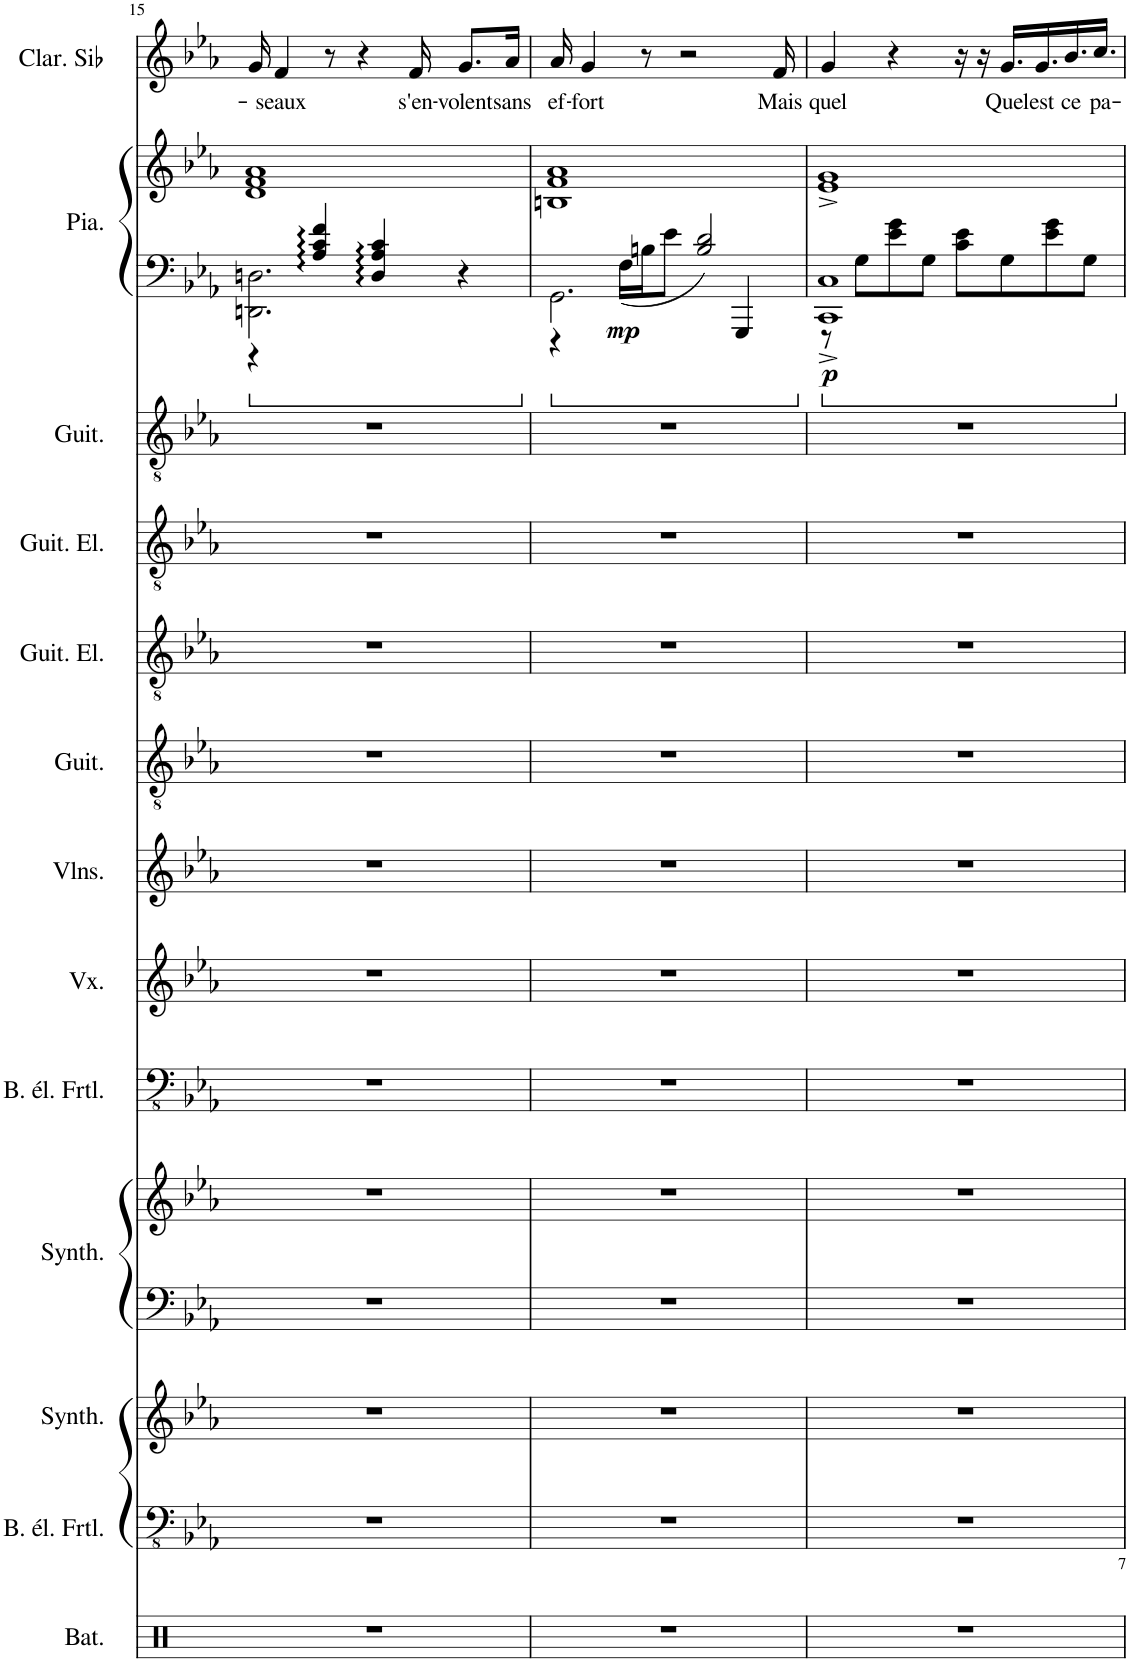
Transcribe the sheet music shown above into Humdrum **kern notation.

**kern	**kern	**kern	**kern	**kern	**kern	**kern	**kern	**kern	**kern	**kern	**kern	**kern	**kern	**dynam	**kern	**text
*part13	*part12	*part11	*part10	*part10	*part9	*part8	*part7	*part6	*part5	*part4	*part3	*part2	*part2	*part2	*part1	*part1
*staff15	*staff14	*staff13	*staff12	*staff11	*staff10	*staff9	*staff8	*staff7	*staff6	*staff5	*staff4	*staff3	*staff2	*staff2/3	*staff1	*staff1
*I"Batterie	*I"Basse électrique fretless	*I"Synthétiseur de créneaux	*I"Synthétiseur d'instruments à cordes	*	*I"Basse électrique fretless	*I"Voix	*I"Violons	*I"Guitare acoustique	*I"Guitare électrique, gtr solo	*I"Guitare électrique	*I"Guitare classique	*I"Piano	*	*	*I"Clarinette en Sib	*
*I'Bat.	*I'B. él. Frtl.	*I'Synth.	*I'Synth.	*	*I'B. él. Frtl.	*I'Vx.	*I'Vlns.	*I'Guit.	*I'Guit. El.	*I'Guit. El.	*I'Guit.	*I'Pia.	*	*	*I'Clar. Sib	*
!!LO:PB:g=z
*clefX	*clefFv4	*clefG2	*clefF4	*clefG2	*clefFv4	*clefG2	*clefG2	*clefGv2	*clefGv2	*clefGv2	*clefGv2	*clefF4	*clefG2	*	*clefG2	*
*	*	*	*	*	*	*	*	*	*	*	*	*	*	*	*ITrd1c2	*
*k[]	*k[b-e-a-]	*k[b-e-a-]	*k[b-e-a-]	*k[b-e-a-]	*k[b-e-a-]	*k[b-e-a-]	*k[b-e-a-]	*k[b-e-a-]	*k[b-e-a-]	*k[b-e-a-]	*k[b-e-a-]	*k[b-e-a-]	*k[b-e-a-]	*	*k[b-e-a-]	*
*M4/4	*M4/4	*M4/4	*M4/4	*M4/4	*M4/4	*M4/4	*M4/4	*M4/4	*M4/4	*M4/4	*M4/4	*M4/4	*M4/4	*	*M4/4	*
=15	=15	=15	=15	=15	=15	=15	=15	=15	=15	=15	=15	=15	=15	=15	=15	=15
*	*	*	*	*	*	*	*	*	*	*	*	*^	*	*	*	*
1r	1r	1r	1r	1r	1r	1r	1r	1r	1r	1r	1r	2.DDn\ 2.Dn\	4r	1d 1f 1a-	.	16g/	.
!	!	!	!	!	!	!	!	!	!	!	!	!	!	!	!	!	!LO:LY:b
.	.	.	.	.	.	.	.	.	.	.	.	.	.	.	.	4f/	-seaux
.	.	.	.	.	.	.	.	.	.	.	.	.	4A-/ 4c/ 4f/	.	.	.	.
.	.	.	.	.	.	.	.	.	.	.	.	.	.	.	.	8r	.
.	.	.	.	.	.	.	.	.	.	.	.	.	.	.	.	4r	.
.	.	.	.	.	.	.	.	.	.	.	.	.	4D/ 4A-/ 4c/	.	.	.	.
!	!	!	!	!	!	!	!	!	!	!	!	!	!	!	!	!	!LO:LY:b
.	.	.	.	.	.	.	.	.	.	.	.	.	.	.	.	16f/	s'en-
!	!	!	!	!	!	!	!	!	!	!	!	!	!	!	!	!	!LO:LY:b
.	.	.	.	.	.	.	.	.	.	.	.	4r	4ryy	.	.	8.g/L	-volent
!	!	!	!	!	!	!	!	!	!	!	!	!	!	!	!	!	!LO:LY:b
.	.	.	.	.	.	.	.	.	.	.	.	.	.	.	.	16a-/Jk	sans
=16	=16	=16	=16	=16	=16	=16	=16	=16	=16	=16	=16	=16	=16	=16	=16	=16	=16
!	!	!	!	!	!	!	!	!	!	!	!	!	!	!	!	!	!LO:LY:b
1r	1r	1r	1r	1r	1r	1r	1r	1r	1r	1r	1r	2.GG\	4r	1Bn 1f 1a-	.	16a-/	ef-
!	!	!	!	!	!	!	!	!	!	!	!	!	!	!	!	!	!LO:LY:b
.	.	.	.	.	.	.	.	.	.	.	.	.	.	.	.	4g/	-fort
!	!	!	!	!	!	!	!	!	!	!	!	!	!	!	!LO:DY:b=2	!	!
.	.	.	.	.	.	.	.	.	.	.	.	.	16F\LL	.	mp	.	.
.	.	.	.	.	.	.	.	.	.	.	.	.	16Bn\J	.	.	8r	.
.	.	.	.	.	.	.	.	.	.	.	.	.	8e-\J	.	.	.	.
.	.	.	.	.	.	.	.	.	.	.	.	.	.	.	.	2r	.
.	.	.	.	.	.	.	.	.	.	.	.	.	2B/ 2d/	.	.	.	.
.	.	.	.	.	.	.	.	.	.	.	.	4GGG/	.	.	.	.	.
!	!	!	!	!	!	!	!	!	!	!	!	!	!	!	!	!	!LO:LY:b
.	.	.	.	.	.	.	.	.	.	.	.	.	.	.	.	16f/	Mais
=17	=17	=17	=17	=17	=17	=17	=17	=17	=17	=17	=17	=17	=17	=17	=17	=17	=17
!	!	!	!	!	!	!	!	!	!	!	!	!	!	!	!LO:DY:b=2	!	!LO:LY:b
1r	1r	1r	1r	1r	1r	1r	1r	1r	1r	1r	1r	1CC^ 1C^	8r	1e-^ 1g^	p	4g/	quel
.	.	.	.	.	.	.	.	.	.	.	.	.	8G\L	.	.	.	.
.	.	.	.	.	.	.	.	.	.	.	.	.	8e-\ 8g\	.	.	4r	.
.	.	.	.	.	.	.	.	.	.	.	.	.	8G\J	.	.	.	.
.	.	.	.	.	.	.	.	.	.	.	.	.	8c\ 8e-\L	.	.	16r	.
.	.	.	.	.	.	.	.	.	.	.	.	.	.	.	.	16r	.
!	!	!	!	!	!	!	!	!	!	!	!	!	!	!	!	!	!LO:LY:b
.	.	.	.	.	.	.	.	.	.	.	.	.	8G\	.	.	16.g/LL	Quel
!	!	!	!	!	!	!	!	!	!	!	!	!	!	!	!	!	!LO:LY:b
.	.	.	.	.	.	.	.	.	.	.	.	.	.	.	.	16.g/	est
.	.	.	.	.	.	.	.	.	.	.	.	.	8e-\ 8g\	.	.	.	.
!	!	!	!	!	!	!	!	!	!	!	!	!	!	!	!	!	!LO:LY:b
.	.	.	.	.	.	.	.	.	.	.	.	.	.	.	.	16.b-/	ce
.	.	.	.	.	.	.	.	.	.	.	.	.	8G\J	.	.	.	.
!	!	!	!	!	!	!	!	!	!	!	!	!	!	!	!	!	!LO:LY:b
.	.	.	.	.	.	.	.	.	.	.	.	.	.	.	.	16.cc/JJ	pa-
*	*	*	*	*	*	*	*	*	*	*	*	*v	*v	*	*	*	*
=	=	=	=	=	=	=	=	=	=	=	=	=	=	=	=	=
*-	*-	*-	*-	*-	*-	*-	*-	*-	*-	*-	*-	*-	*-	*-	*-	*-
